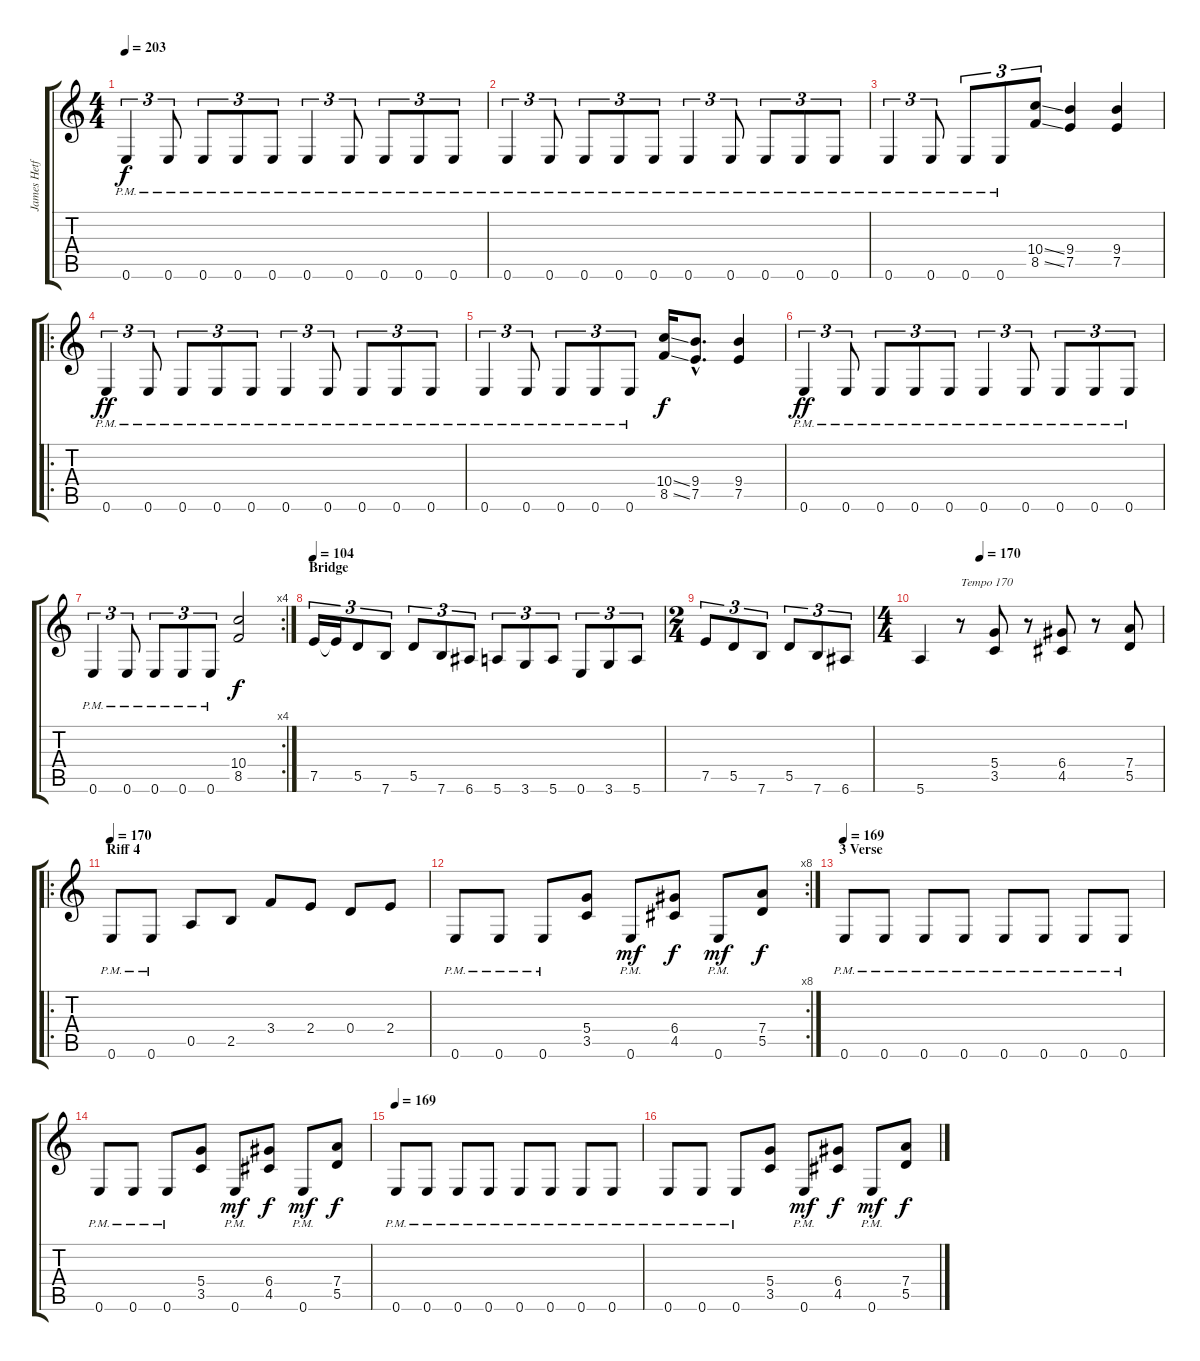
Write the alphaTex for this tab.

\track ("James Hetfield (Guitar 1)" "James Hetf") {instrument distortionguitar}
\staff {score tabs}
\tuning (E4 B3 G3 D3 A2 E2) {hide}
\ts (4 4)
\tempo 203
\clef g2
\ks c
0.6{pm}.4{tu (3 2) dy f} 0.6{pm}.8{tu (3 2)} 0.6{pm}.8{tu (3 2)} 0.6{pm}.8{tu (3 2)} 0.6{pm}.8{tu (3 2)} 0.6{pm}.4{tu (3 2)} 0.6{pm}.8{tu (3 2)} 0.6{pm}.8{tu (3 2)} 0.6{pm}.8{tu (3 2)} 0.6{pm}.8{tu (3 2)} |
0.6{pm}.4{tu (3 2)} 0.6{pm}.8{tu (3 2)} 0.6{pm}.8{tu (3 2)} 0.6{pm}.8{tu (3 2)} 0.6{pm}.8{tu (3 2)} 0.6{pm}.4{tu (3 2)} 0.6{pm}.8{tu (3 2)} 0.6{pm}.8{tu (3 2)} 0.6{pm}.8{tu (3 2)} 0.6{pm}.8{tu (3 2)} |
0.6{pm}.4{tu (3 2)} 0.6{pm}.8{tu (3 2)} 0.6{pm}.8{tu (3 2)} 0.6{pm}.8{tu (3 2)} (10.4{ss} 8.5{ss}).8{tu (3 2)} (9.4 7.5).4 (9.4 7.5).4 |
\ro
0.6{pm}.4{tu (3 2) dy ff} 0.6{pm}.8{tu (3 2)} 0.6{pm}.8{tu (3 2)} 0.6{pm}.8{tu (3 2)} 0.6{pm}.8{tu (3 2)} 0.6{pm}.4{tu (3 2)} 0.6{pm}.8{tu (3 2)} 0.6{pm}.8{tu (3 2)} 0.6{pm}.8{tu (3 2)} 0.6{pm}.8{tu (3 2)} |
0.6{pm}.4{tu (3 2)} 0.6{pm}.8{tu (3 2)} 0.6{pm}.8{tu (3 2)} 0.6{pm}.8{tu (3 2)} 0.6{pm}.8{tu (3 2)} (10.4{ss} 8.5{ss}).16{dy f} (9.4{hac} 7.5{hac}).8{d} (9.4 7.5).4 |
0.6{pm}.4{tu (3 2) dy ff} 0.6{pm}.8{tu (3 2)} 0.6{pm}.8{tu (3 2)} 0.6{pm}.8{tu (3 2)} 0.6{pm}.8{tu (3 2)} 0.6{pm}.4{tu (3 2)} 0.6{pm}.8{tu (3 2)} 0.6{pm}.8{tu (3 2)} 0.6{pm}.8{tu (3 2)} 0.6{pm}.8{tu (3 2)} |
\rc 4
0.6{pm}.4{tu (3 2)} 0.6{pm}.8{tu (3 2)} 0.6{pm}.8{tu (3 2)} 0.6{pm}.8{tu (3 2)} 0.6{pm}.8{tu (3 2)} (10.4 8.5).2{dy f} |
\section ("" "Bridge")
\tempo 104
7.5.16{tu (3 2)} 7.5{t}.16{tu (3 2)} 5.5.8{tu (3 2)} 7.6.8{tu (3 2)} 5.5.8{tu (3 2)} 7.6.8{tu (3 2)} 6.6.8{tu (3 2)} 5.6.8{tu (3 2)} 3.6.8{tu (3 2)} 5.6.8{tu (3 2)} 0.6.8{tu (3 2)} 3.6.8{tu (3 2)} 5.6.8{tu (3 2)} |
\ts (2 4)
7.5.8{tu (3 2)} 5.5.8{tu (3 2)} 7.6.8{tu (3 2)} 5.5.8{tu (3 2)} 7.6.8{tu (3 2)} 6.6.8{tu (3 2)} |
\ts (4 4)
\tempo (170 0.25)
5.6.4 r.8{txt "Tempo 170"} (5.4 3.5).8 r.8 (6.4 4.5).8 r.8 (7.4 5.5).8 |
\ro
\section ("" "Riff 4")
\tempo 170
0.6{pm}.8 0.6{pm}.8 0.5.8 2.5.8 3.4.8 2.4.8 0.4.8 2.4.8 |
\rc 8
0.6{pm}.8 0.6{pm}.8 0.6{pm}.8 (5.4 3.5).8 0.6{pm}.8{dy mf} (6.4 4.5).8{dy f} 0.6{pm}.8{dy mf} (7.4 5.5).8{dy f} |
\section ("" "3 Verse")
\tempo 169
0.6{pm}.8 0.6{pm}.8 0.6{pm}.8 0.6{pm}.8 0.6{pm}.8 0.6{pm}.8 0.6{pm}.8 0.6{pm}.8 |
0.6{pm}.8 0.6{pm}.8 0.6{pm}.8 (5.4 3.5).8 0.6{pm}.8{dy mf} (6.4 4.5).8{dy f} 0.6{pm}.8{dy mf} (7.4 5.5).8{dy f} |
\tempo 169
0.6{pm}.8 0.6{pm}.8 0.6{pm}.8 0.6{pm}.8 0.6{pm}.8 0.6{pm}.8 0.6{pm}.8 0.6{pm}.8 |
0.6{pm}.8 0.6{pm}.8 0.6{pm}.8 (5.4 3.5).8 0.6{pm}.8{dy mf} (6.4 4.5).8{dy f} 0.6{pm}.8{dy mf} (7.4 5.5).8{dy f}
